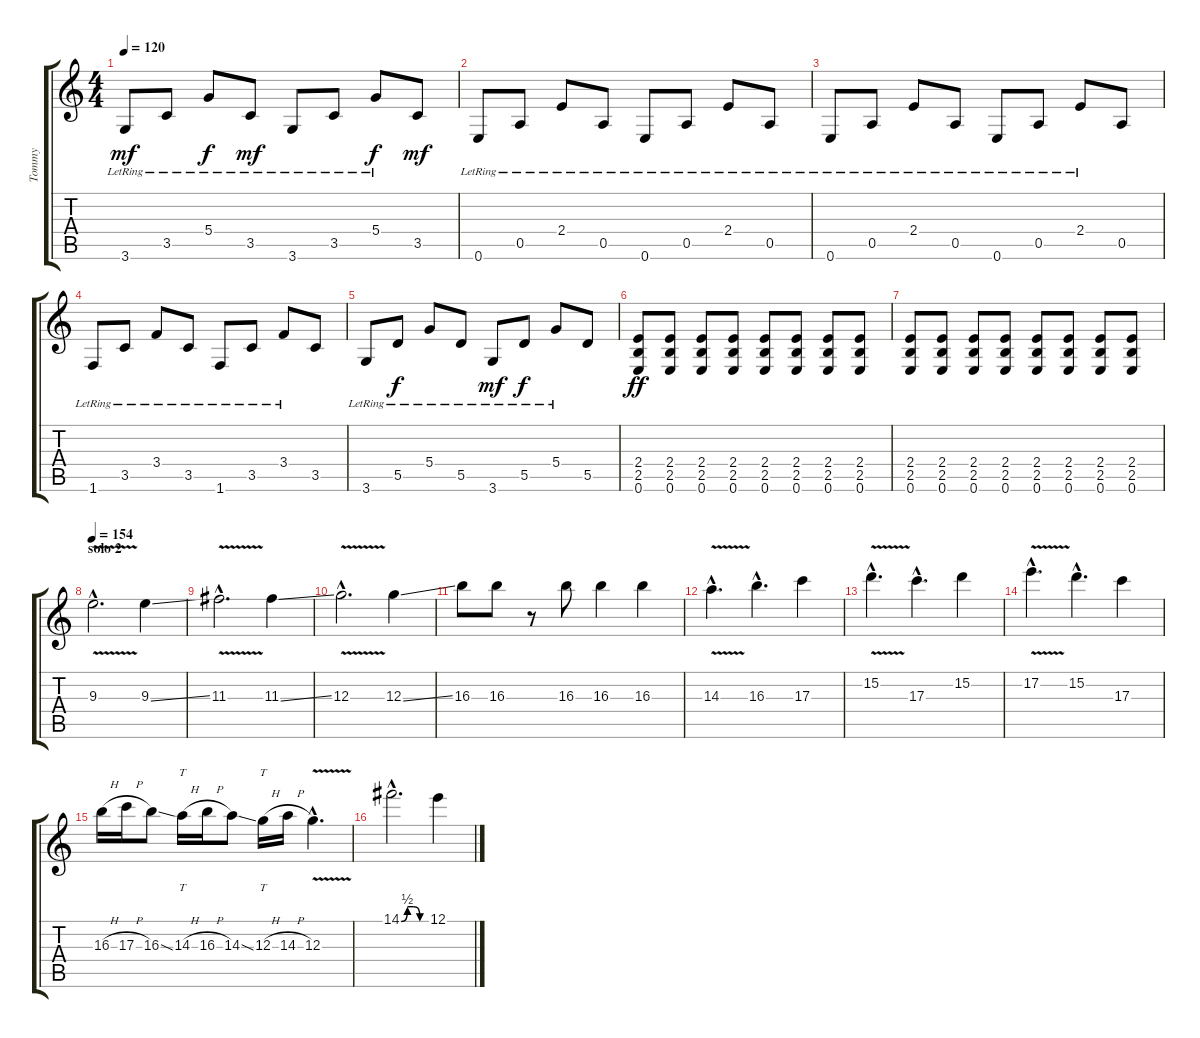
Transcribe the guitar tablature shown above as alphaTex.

\track ("Tommy" "Tommy") {instrument distortionguitar}
\staff {score tabs}
\tuning (E4 B3 G3 D3 A2 E2) {hide}
\ts (4 4)
\tempo 120
\clef g2
\ks c
3.6{lr}.8{dy mf} 3.5{lr}.8 5.4{lr}.8{dy f} 3.5{lr}.8{dy mf} 3.6{lr}.8 3.5{lr}.8 5.4{lr}.8{dy f} 3.5.8{dy mf} |
0.6{lr}.8 0.5{lr}.8 2.4{lr}.8 0.5{lr}.8 0.6{lr}.8 0.5{lr}.8 2.4{lr}.8 0.5{lr}.8 |
0.6{lr}.8 0.5{lr}.8 2.4{lr}.8 0.5{lr}.8 0.6{lr}.8 0.5{lr}.8 2.4{lr}.8 0.5.8 |
1.6{lr}.8 3.5{lr}.8 3.4{lr}.8 3.5{lr}.8 1.6{lr}.8 3.5{lr}.8 3.4{lr}.8 3.5.8 |
3.6{lr}.8 5.5{lr}.8{dy f} 5.4{lr}.8 5.5{lr}.8 3.6{lr}.8{dy mf} 5.5{lr}.8{dy f} 5.4{lr}.8 5.5.8 |
(2.4 2.5 0.6).8{dy ff instrument distortionguitar} (2.4 2.5 0.6).8 (2.4 2.5 0.6).8 (2.4 2.5 0.6).8 (2.4 2.5 0.6).8 (2.4 2.5 0.6).8 (2.4 2.5 0.6).8 (2.4 2.5 0.6).8 |
(2.4 2.5 0.6).8 (2.4 2.5 0.6).8 (2.4 2.5 0.6).8 (2.4 2.5 0.6).8 (2.4 2.5 0.6).8 (2.4 2.5 0.6).8 (2.4 2.5 0.6).8 (2.4 2.5 0.6).8 |
\section ("" "solo 2")
\tempo 154
9.3{v hac}.2{d} 9.3{ss}.4 |
11.3{v hac}.2{d} 11.3{ss}.4 |
12.3{v hac}.2{d} 12.3{ss}.4 |
16.3.8 16.3.8 r.8 16.3.8 16.3.4 16.3.4 |
14.3{v hac}.4{d} 16.3{hac}.4{d} 17.3.4 |
15.2{v hac}.4{d} 17.3{hac}.4{d} 15.2.4 |
17.2{v hac}.4{d} 15.2{hac}.4{d} 17.3.4 |
16.3{h}.16 17.3{h}.16 16.3{ss}.8 14.3{h}.16{tt} 16.3{h}.16 14.3{ss}.8 12.3{h}.16{tt} 14.3{h}.16 12.3{v hac}.4{d} |
14.1{be (custom 0 0 15 2 30 2 45 0 60 0) hac}.2{d} 12.1.4
